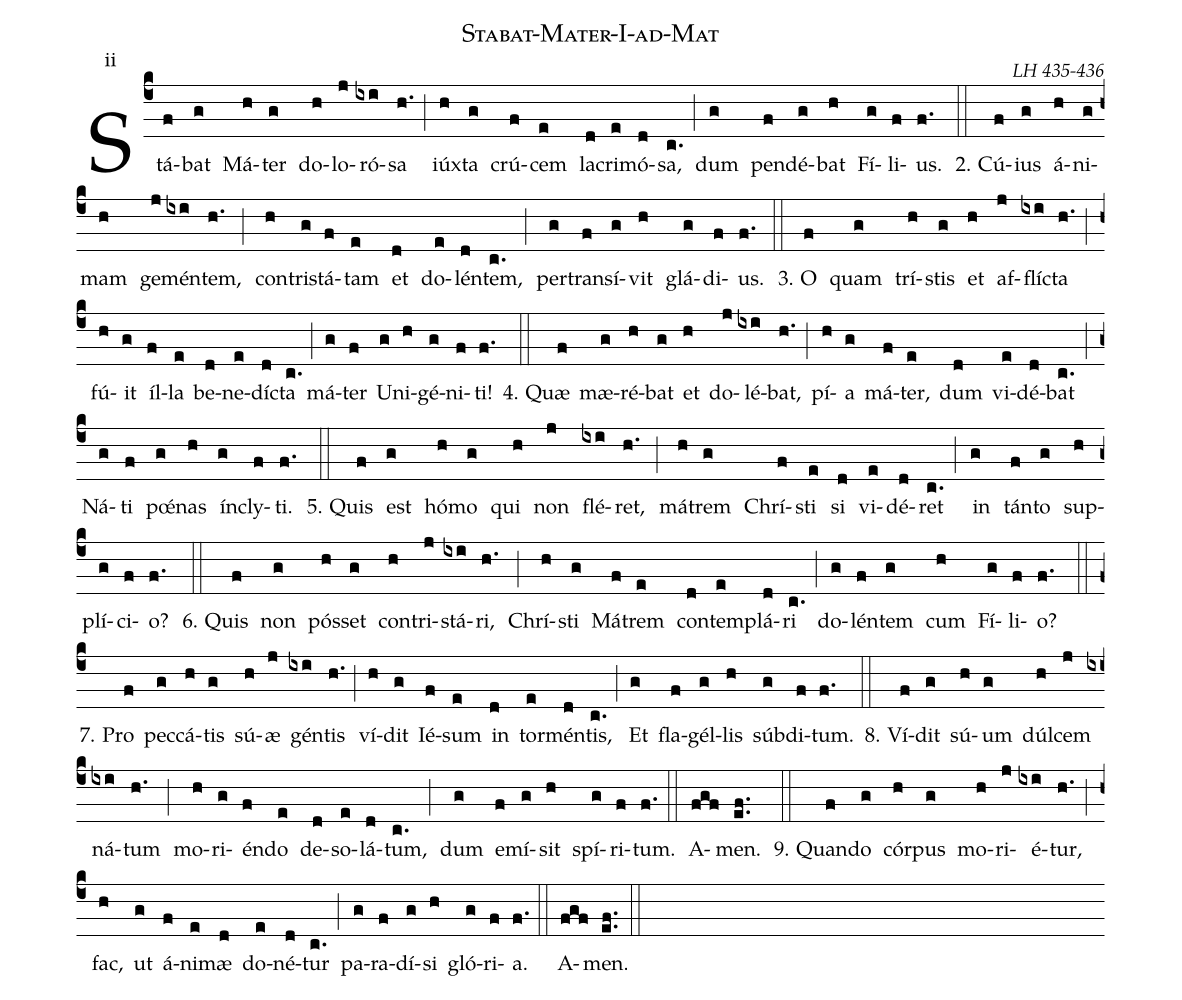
name: Stabat-Mater-I-ad-Mat;
commentary: LH 435-436;
annotation: ii;
%%
(c4) Stá(f)bat(g) Má(h)ter(g) do(h)lo(j)ró(ixi)sa(h.) (;) iúx(h)ta(g) crú(f)cem(e) la(d)cri(e)mó(d)sa,(c.) (;) dum(g) pen(f)dé(g)bat(h) Fí(g)li(f)us.(f.) (::)

2. Cú(f)ius(g) á(h)ni(g)mam(h) ge(j)mén(ixi)tem,(h.) (;)
con(h)tri(g)stá(f)tam(e) et(d) do(e)lén(d)tem,(c.) (;)
per(g)tran(f)sí(g)vit(h) glá(g)di(f)us.(f.) (::)

3. O(f) quam(g) trí(h)stis(g) et(h) af(j)flí(ixi)cta(h.) (;)
fú(h)it(g) íl(f)la(e) be(d)ne(e)dí(d)cta(c.) (;)
má(g)ter(f) U(g)ni(h)gé(g)ni(f)ti!(f.) (::)

4. Quæ(f) mæ(g)ré(h)bat(g) et(h) do(j)lé(ixi)bat,(h.) (;)
pí(h)a(g) má(f)ter,(e) dum(d) vi(e)dé(d)bat(c.) (;)
Ná(g)ti(f) p<sp>'œ</sp>(g)nas(h) ín(g)cly(f)ti.(f.) (::)

5. Quis(f) est(g) hó(h)mo(g) qui(h) non(j) flé(ixi)ret,(h.) (;)
má(h)trem(g) Chrí(f)sti(e) si(d) vi(e)dé(d)ret(c.) (;)
in(g) tán(f)to(g) sup(h)plí(g)ci(f)o?(f.) (::)

6. Quis(f) non(g) pós(h)set(g) con(h)tri(j)stá(ixi)ri,(h.) (;)
Chrí(h)sti(g) Má(f)trem(e) con(d)tem(e)plá(d)ri(c.) (;)
do(g)lén(f)tem(g) cum(h) Fí(g)li(f)o?(f.) (::)

7. Pro(f) pec(g)cá(h)tis(g) sú(h)æ(j) gén(ixi)tis(h.) (;)
ví(h)dit(g) Ié(f)sum(e) in(d) tor(e)mén(d)tis,(c.) (;)
Et(g) fla(f)gél(g)lis(h) súb(g)di(f)tum.(f.) (::)

8. Ví(f)dit(g) sú(h)um(g) dúl(h)cem(j) ná(ixi)tum(h.) (;)
mo(h)ri(g)én(f)do(e) de(d)so(e)lá(d)tum,(c.) (;)
dum(g) e(f)mí(g)sit(h) spí(g)ri(f)tum.(f.) (::)
A(fgf)men.(ef..) (::)

9. Quan(f)do(g) cór(h)pus(g) mo(h)ri(j)é(ixi)tur,(h.) (;)
fac,(h) ut(g) á(f)ni(e)mæ(d) do(e)né(d)tur(c.) (;)
pa(g)ra(f)dí(g)si(h) gló(g)ri(f)a.(f.) (::)
A(fgf)men.(ef..) (::)
